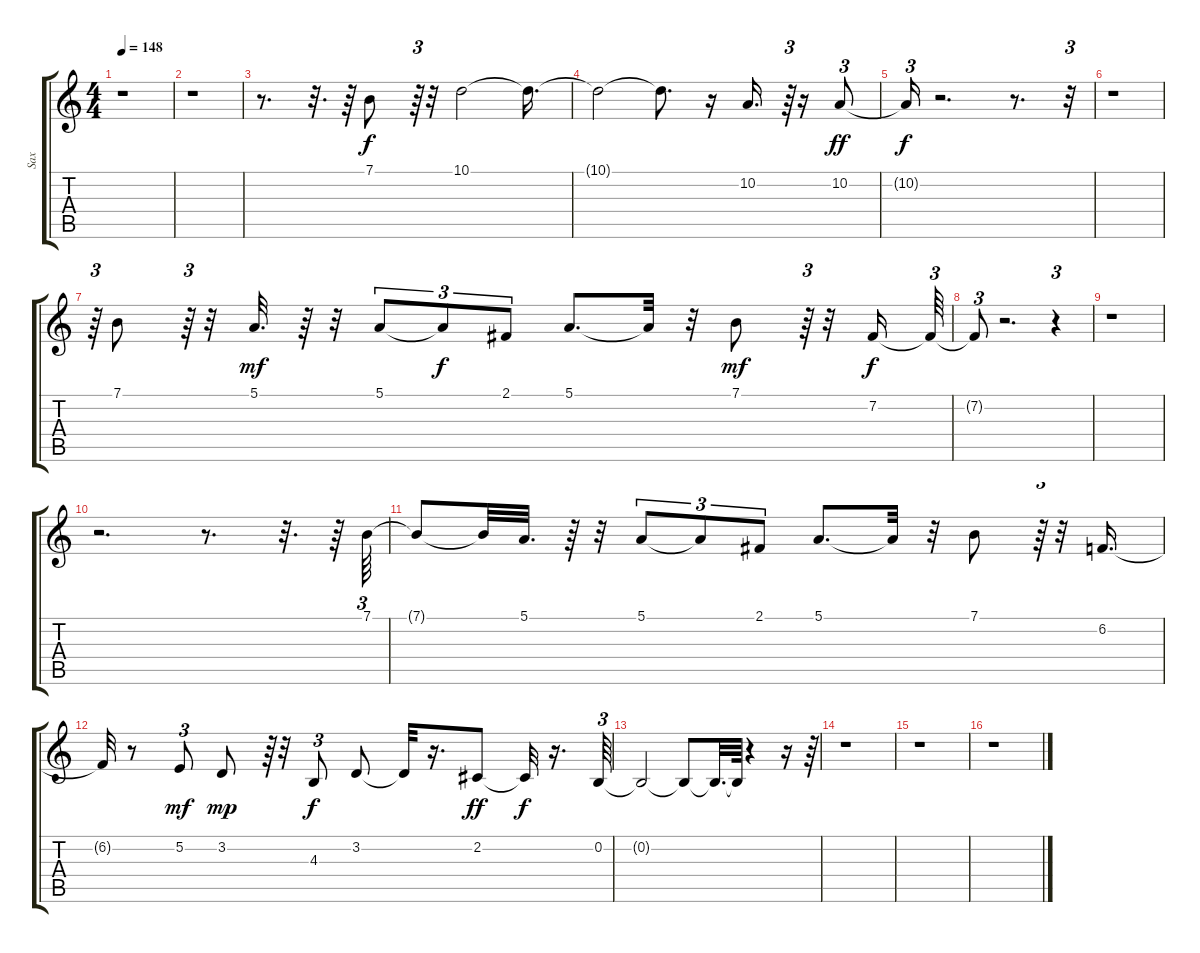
\track ("Sax" "Sax") {instrument tenorsax}
\staff {score tabs}
\tuning (E4 B3 G3 D3 A2 E2) {hide}
\ts (4 4)
\tempo 148
\clef g2
\ks c
r.1{dy f} |
r.1 |
r.8{d} r.32{d} r.64 7.1.8 r.64{tu (3 2)} r.32 10.1.2 10.1{t}.16{d} |
10.1{t}.2 10.1{t}.8{d} r.16 10.2.16{d} r.64{tu (3 2)} r.16 10.2.8{tu (3 2) dy ff} |
10.2{t}.16{tu (3 2) dy f} r.2{d} r.8{d} r.32{tu (3 2)} |
r.1 |
r.64{tu (3 2)} 7.1.8 r.64{tu (3 2)} r.32 5.1.32{d dy mf} r.64 r.32 5.1.8{tu (3 2)} 5.1{t}.8{tu (3 2) dy f} 2.1.8{tu (3 2)} 5.1.8{d} 5.1{t}.32 r.32 7.1.8{dy mf} r.64{tu (3 2)} r.32 7.2.16{dy f} 7.2{t}.64{tu (3 2)} |
7.2{t}.8{tu (3 2)} r.2{d} r.4{tu (3 2)} |
r.1 |
r.2{d} r.8{d} r.32{d} r.64 7.1.64{tu (3 2)} |
7.1{t}.8 7.1{t}.32 5.1.32{d} r.64 r.32 5.1.8{tu (3 2)} 5.1{t}.8{tu (3 2)} 2.1.8{tu (3 2)} 5.1.8{d} 5.1{t}.32 r.32 7.1.8 r.64{tu (3 2)} r.32 6.2.16{d} |
6.2{t}.32 r.8 5.2.8{tu (3 2) dy mf} 3.2.8{dy mp} r.64{tu (3 2)} r.32 4.3.8{tu (3 2) dy f} 3.2.8 3.2{t}.32 r.16{d} 2.2.8{dy ff} 2.2{t}.32{dy f} r.16{d} 0.2.64{tu (3 2)} |
0.2{t}.2 0.2{t}.8 0.2{t}.32{d} 0.2{t}.64 r.4 r.16 r.64{tu (3 2)} |
r.1 |
r.1 |
r.1
